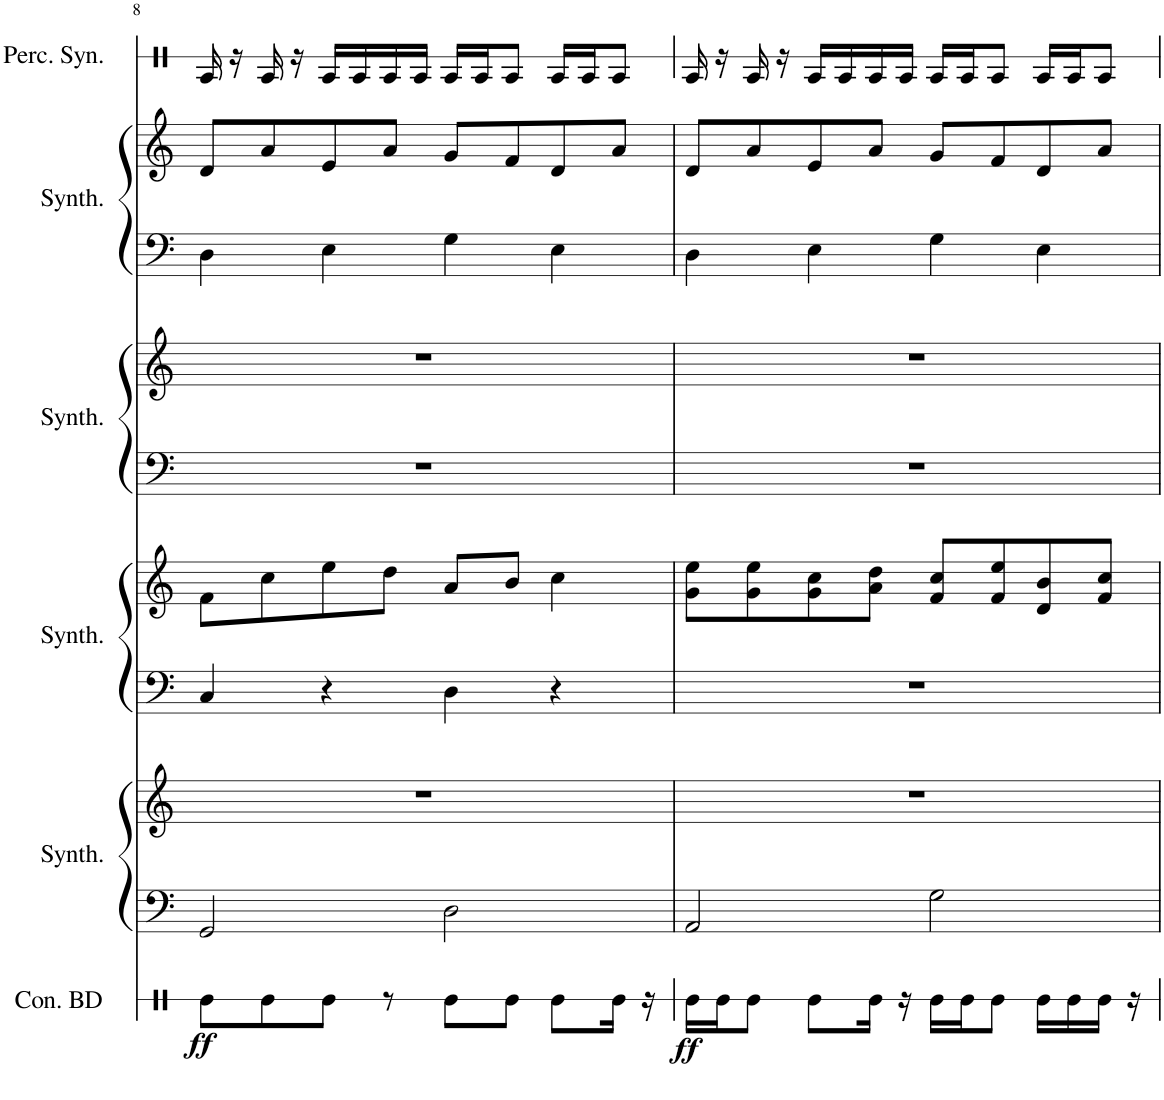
**kern	**dynam	**kern	**kern	**kern	**kern	**kern	**kern	**kern	**kern	**kern
*part6	*part6	*part5	*part5	*part4	*part4	*part3	*part3	*part2	*part2	*part1
*staff10	*staff10	*staff9	*staff8	*staff7	*staff6	*staff5	*staff4	*staff3	*staff2	*staff1
*I"Concert Bass Drum	*	*I"Atmosphere Synthesizer	*	*I"New Age Synthesizer	*	*I"Bass Synthesizer	*	*I"Brass Synthesizer	*	*I"Percussion Synthesizer
*I'Con. BD	*	*I'Synth.	*	*I'Synth.	*	*I'Synth.	*	*I'Synth.	*	*I'Perc. Syn.
!!LO:PB:g=z
*clefX	*	*clefF4	*clefG2	*clefF4	*clefG2	*clefF4	*clefG2	*clefF4	*clefG2	*clefX
*k[]	*	*k[]	*k[]	*k[]	*k[]	*k[]	*k[]	*k[]	*k[]	*k[]
*M4/4	*	*M4/4	*M4/4	*M4/4	*M4/4	*M4/4	*M4/4	*M4/4	*M4/4	*M4/4
=8	=8	=8	=8	=8	=8	=8	=8	=8	=8	=8
!	!LO:DY:b	!	!	!	!	!	!	!	!	!
8Re\L	ff	2GG/	1r	4C/	8f\L	1r	1r	4D\	8d/L	16RA/
.	.	.	.	.	.	.	.	.	.	16r
8Re\	.	.	.	.	8cc\	.	.	.	8a/	16RA/
.	.	.	.	.	.	.	.	.	.	16r
8Re\J	.	.	.	4r	8ee\	.	.	4E\	8e/	16RA/LL
.	.	.	.	.	.	.	.	.	.	16RA/
8r	.	.	.	.	8dd\J	.	.	.	8a/J	16RA/
.	.	.	.	.	.	.	.	.	.	16RA/JJ
8Re\L	.	2D\	.	4D\	8a/L	.	.	4G\	8g/L	16RA/LL
.	.	.	.	.	.	.	.	.	.	16RA/J
8Re\J	.	.	.	.	8b/J	.	.	.	8f/	8RA/J
8Re\L	.	.	.	4r	4cc\	.	.	4E\	8d/	16RA/LL
.	.	.	.	.	.	.	.	.	.	16RA/J
16Re\Jk	.	.	.	.	.	.	.	.	8a/J	8RA/J
16r	.	.	.	.	.	.	.	.	.	.
=9	=9	=9	=9	=9	=9	=9	=9	=9	=9	=9
!	!LO:DY:b	!	!	!	!	!	!	!	!	!
16Re\LL	ff	2AA/	1r	1r	8g\ 8ee\L	1r	1r	4D\	8d/L	16RA/
16Re\J	.	.	.	.	.	.	.	.	.	16r
8Re\J	.	.	.	.	8g\ 8ee\	.	.	.	8a/	16RA/
.	.	.	.	.	.	.	.	.	.	16r
8Re\L	.	.	.	.	8g\ 8cc\	.	.	4E\	8e/	16RA/LL
.	.	.	.	.	.	.	.	.	.	16RA/
16Re\Jk	.	.	.	.	8a\ 8dd\J	.	.	.	8a/J	16RA/
16r	.	.	.	.	.	.	.	.	.	16RA/JJ
16Re\LL	.	2G\	.	.	8f/ 8cc/L	.	.	4G\	8g/L	16RA/LL
16Re\J	.	.	.	.	.	.	.	.	.	16RA/J
8Re\J	.	.	.	.	8f/ 8ee/	.	.	.	8f/	8RA/J
16Re\LL	.	.	.	.	8d/ 8b/	.	.	4E\	8d/	16RA/LL
16Re\	.	.	.	.	.	.	.	.	.	16RA/J
16Re\JJ	.	.	.	.	8f/ 8cc/J	.	.	.	8a/J	8RA/J
16r	.	.	.	.	.	.	.	.	.	.
=	=	=	=	=	=	=	=	=	=	=
*-	*-	*-	*-	*-	*-	*-	*-	*-	*-	*-
